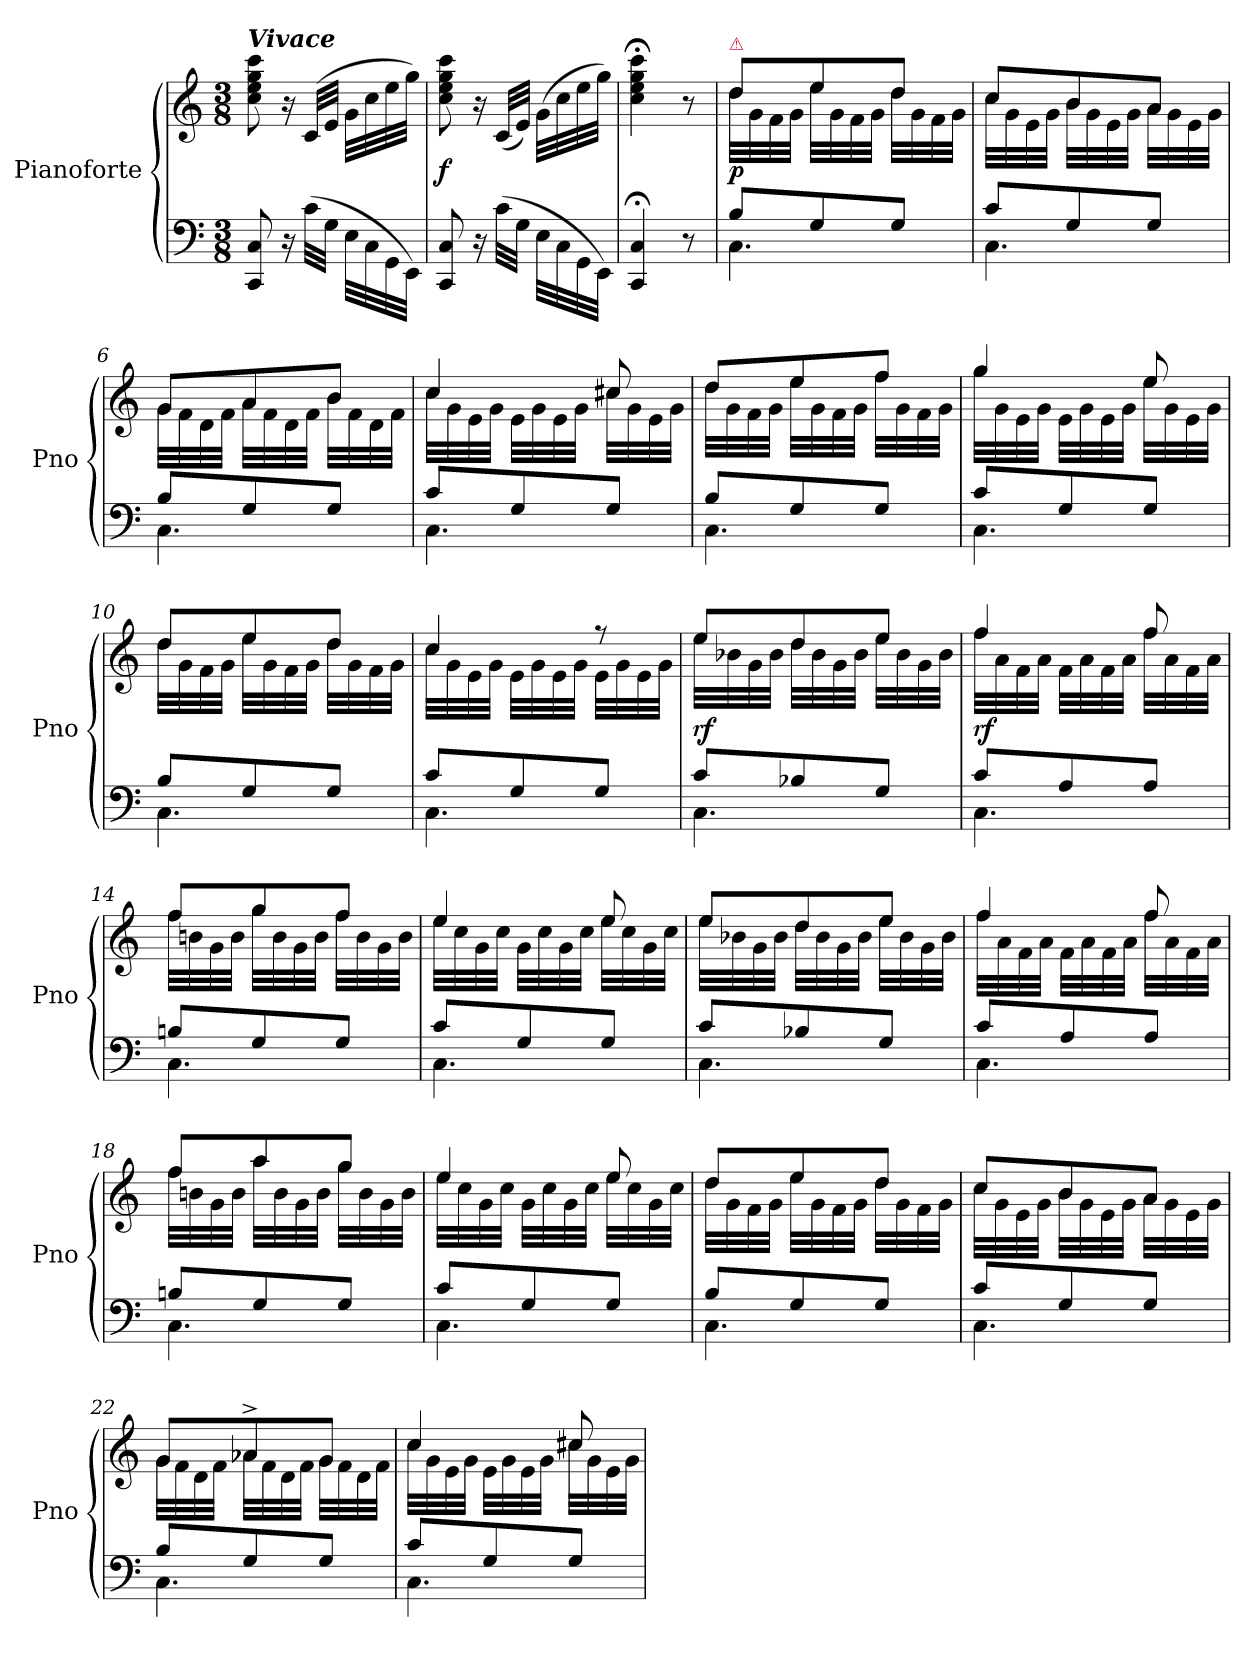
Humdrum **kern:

**kern	**kern	**dynam
*part2	*part1	*part1
*staff2	*staff1	*staff1
*I"Pianoforte	*I"Pianoforte	*
*I'Pno	*I'Pno	*
*clefF4	*clefG2	*
*k[]	*k[]	*
*C:	*C:	*
*M3/8	*M3/8	*
=1	=1	=1
!	!LO:TX:a:Bi:t=Vivace	!
8CC/ 8C/	8cc\ 8ee\ 8gg\ 8ccc\	.
16r	16r	.
(32c\LLL	(32c/LLL	.
32G\JJJ	32e/JJJ	.
32E\LLL	32g\LLL	.
32C\	32cc\	.
32GG\	32ee\	.
32EE\JJJ)	32gg\JJJ)	.
=2	=2	=2
8CC/ 8C/	8cc\ 8ee\ 8gg\ 8ccc\	f
16r	16r	.
(32c\LLL	(32c/LLL	.
32G\JJJ	32e/JJJ)	.
32E\LLL	(32g\LLL	.
32C\	32cc\	.
32GG\	32ee\	.
32EE\JJJ)	32gg\JJJ)	.
=3	=3	=3
4CC;</ 4C;</	4cc;<\ 4ee;<\ 4gg;<\ 4ccc;<\	.
8r	8r	.
=4	=4	=4
*^	*^	*
!	!	!LO:TX:a:color=crimson:t=⚠	!	!
8B/L	4.C\	8dd/L	32dd\LLL	p
.	.	.	32g\	.
.	.	.	32f\	.
.	.	.	32g\JJJ	.
8G/	.	8ee/	32ee\LLL	.
.	.	.	32g\	.
.	.	.	32f\	.
.	.	.	32g\JJJ	.
8G/J	.	8dd/J	32dd\LLL	.
.	.	.	32g\	.
.	.	.	32f\	.
.	.	.	32g\JJJ	.
=5	=5	=5	=5	=5
8c/L	4.C\	8cc/L	32cc\LLL	.
.	.	.	32g\	.
.	.	.	32e\	.
.	.	.	32g\JJJ	.
8G/	.	8b/	32b\LLL	.
.	.	.	32g\	.
.	.	.	32e\	.
.	.	.	32g\JJJ	.
8G/J	.	8a/J	32a\LLL	.
.	.	.	32g\	.
.	.	.	32e\	.
.	.	.	32g\JJJ	.
=6	=6	=6	=6	=6
8B/L	4.C\	8g/L	32g\LLL	.
.	.	.	32f\	.
.	.	.	32d\	.
.	.	.	32f\JJJ	.
8G/	.	8a/	32a\LLL	.
.	.	.	32f\	.
.	.	.	32d\	.
.	.	.	32f\JJJ	.
8G/J	.	8b/J	32b\LLL	.
.	.	.	32f\	.
.	.	.	32d\	.
.	.	.	32f\JJJ	.
=7	=7	=7	=7	=7
8c/L	4.C\	4cc/	32cc\LLL	.
.	.	.	32g\	.
.	.	.	32e\	.
.	.	.	32g\JJJ	.
8G/	.	.	32e\LLL	.
.	.	.	32g\	.
.	.	.	32e\	.
.	.	.	32g\JJJ	.
8G/J	.	8cc#X/	32cc#X\LLL	.
.	.	.	32g\	.
.	.	.	32e\	.
.	.	.	32g\JJJ	.
=8	=8	=8	=8	=8
8B/L	4.C\	8dd/L	32dd\LLL	.
.	.	.	32g\	.
.	.	.	32f\	.
.	.	.	32g\JJJ	.
8G/	.	8ee/	32ee\LLL	.
.	.	.	32g\	.
.	.	.	32f\	.
.	.	.	32g\JJJ	.
8G/J	.	8ff/J	32ff\LLL	.
.	.	.	32g\	.
.	.	.	32f\	.
.	.	.	32g\JJJ	.
=9	=9	=9	=9	=9
8c/L	4.C\	4gg/	32gg\LLL	.
.	.	.	32g\	.
.	.	.	32e\	.
.	.	.	32g\JJJ	.
8G/	.	.	32e\LLL	.
.	.	.	32g\	.
.	.	.	32e\	.
.	.	.	32g\JJJ	.
8G/J	.	8ee/	32ee\LLL	.
.	.	.	32g\	.
.	.	.	32e\	.
.	.	.	32g\JJJ	.
=10	=10	=10	=10	=10
8B/L	4.C\	8dd/L	32dd\LLL	.
.	.	.	32g\	.
.	.	.	32f\	.
.	.	.	32g\JJJ	.
8G/	.	8ee/	32ee\LLL	.
.	.	.	32g\	.
.	.	.	32f\	.
.	.	.	32g\JJJ	.
8G/J	.	8dd/J	32dd\LLL	.
.	.	.	32g\	.
.	.	.	32f\	.
.	.	.	32g\JJJ	.
=11	=11	=11	=11	=11
8c/L	4.C\	4cc/	32cc\LLL	.
.	.	.	32g\	.
.	.	.	32e\	.
.	.	.	32g\JJJ	.
8G/	.	.	32e\LLL	.
.	.	.	32g\	.
.	.	.	32e\	.
.	.	.	32g\JJJ	.
8G/J	.	8r	32e\LLL	.
.	.	.	32g\	.
.	.	.	32e\	.
.	.	.	32g\JJJ	.
=12	=12	=12	=12	=12
8c/L	4.C\	8ee/L	32ee\LLL	rf
.	.	.	32b-X\	.
.	.	.	32g\	.
.	.	.	32b-\JJJ	.
8B-X/	.	8dd/	32dd\LLL	.
.	.	.	32b-\	.
.	.	.	32g\	.
.	.	.	32b-\JJJ	.
8G/J	.	8ee/J	32ee\LLL	.
.	.	.	32b-\	.
.	.	.	32g\	.
.	.	.	32b-\JJJ	.
=13	=13	=13	=13	=13
8c/L	4.C\	4ff/	32ff\LLL	rf
.	.	.	32a\	.
.	.	.	32f\	.
.	.	.	32a\JJJ	.
8A/	.	.	32f\LLL	.
.	.	.	32a\	.
.	.	.	32f\	.
.	.	.	32a\JJJ	.
8A/J	.	8ff/	32ff\LLL	.
.	.	.	32a\	.
.	.	.	32f\	.
.	.	.	32a\JJJ	.
=14	=14	=14	=14	=14
8Bn/L	4.C\	8ff/L	32ff\LLL	.
.	.	.	32bn\	.
.	.	.	32g\	.
.	.	.	32b\JJJ	.
8G/	.	8gg/	32gg\LLL	.
.	.	.	32b\	.
.	.	.	32g\	.
.	.	.	32b\JJJ	.
8G/J	.	8ff/J	32ff\LLL	.
.	.	.	32b\	.
.	.	.	32g\	.
.	.	.	32b\JJJ	.
=15	=15	=15	=15	=15
8c/L	4.C\	4ee/	32ee\LLL	.
.	.	.	32cc\	.
.	.	.	32g\	.
.	.	.	32cc\JJJ	.
8G/	.	.	32g\LLL	.
.	.	.	32cc\	.
.	.	.	32g\	.
.	.	.	32cc\JJJ	.
8G/J	.	8ee/	32ee\LLL	.
.	.	.	32cc\	.
.	.	.	32g\	.
.	.	.	32cc\JJJ	.
=16	=16	=16	=16	=16
8c/L	4.C\	8ee/L	32ee\LLL	.
.	.	.	32b-X\	.
.	.	.	32g\	.
.	.	.	32b-\JJJ	.
8B-X/	.	8dd/	32dd\LLL	.
.	.	.	32b-\	.
.	.	.	32g\	.
.	.	.	32b-\JJJ	.
8G/J	.	8ee/J	32ee\LLL	.
.	.	.	32b-\	.
.	.	.	32g\	.
.	.	.	32b-\JJJ	.
=17	=17	=17	=17	=17
8c/L	4.C\	4ff/	32ff\LLL	.
.	.	.	32a\	.
.	.	.	32f\	.
.	.	.	32a\JJJ	.
8A/	.	.	32f\LLL	.
.	.	.	32a\	.
.	.	.	32f\	.
.	.	.	32a\JJJ	.
8A/J	.	8ff/	32ff\LLL	.
.	.	.	32a\	.
.	.	.	32f\	.
.	.	.	32a\JJJ	.
=18	=18	=18	=18	=18
8Bn/L	4.C\	8ff/L	32ff\LLL	.
.	.	.	32bn\	.
.	.	.	32g\	.
.	.	.	32b\JJJ	.
8G/	.	8aa/	32aa\LLL	.
.	.	.	32b\	.
.	.	.	32g\	.
.	.	.	32b\JJJ	.
8G/J	.	8gg/J	32gg\LLL	.
.	.	.	32b\	.
.	.	.	32g\	.
.	.	.	32b\JJJ	.
=19	=19	=19	=19	=19
8c/L	4.C\	4ee/	32ee\LLL	.
.	.	.	32cc\	.
.	.	.	32g\	.
.	.	.	32cc\JJJ	.
8G/	.	.	32g\LLL	.
.	.	.	32cc\	.
.	.	.	32g\	.
.	.	.	32cc\JJJ	.
8G/J	.	8ee/	32ee\LLL	.
.	.	.	32cc\	.
.	.	.	32g\	.
.	.	.	32cc\JJJ	.
=20	=20	=20	=20	=20
8B/L	4.C\	8dd/L	32dd\LLL	.
.	.	.	32g\	.
.	.	.	32f\	.
.	.	.	32g\JJJ	.
8G/	.	8ee/	32ee\LLL	.
.	.	.	32g\	.
.	.	.	32f\	.
.	.	.	32g\JJJ	.
8G/J	.	8dd/J	32dd\LLL	.
.	.	.	32g\	.
.	.	.	32f\	.
.	.	.	32g\JJJ	.
=21	=21	=21	=21	=21
8c/L	4.C\	8cc/L	32cc\LLL	.
.	.	.	32g\	.
.	.	.	32e\	.
.	.	.	32g\JJJ	.
8G/	.	8b/	32b\LLL	.
.	.	.	32g\	.
.	.	.	32e\	.
.	.	.	32g\JJJ	.
8G/J	.	8a/J	32a\LLL	.
.	.	.	32g\	.
.	.	.	32e\	.
.	.	.	32g\JJJ	.
=22	=22	=22	=22	=22
8B/L	4.C\	8g/L	32g\LLL	.
.	.	.	32f\	.
.	.	.	32d\	.
.	.	.	32f\JJJ	.
8G/	.	8a-X^/	32a-X\LLL	.
.	.	.	32f\	.
.	.	.	32d\	.
.	.	.	32f\JJJ	.
8G/J	.	8g/J	32g\LLL	.
.	.	.	32f\	.
.	.	.	32d\	.
.	.	.	32f\JJJ	.
=23	=23	=23	=23	=23
8c/L	4.C\	4cc/	32cc\LLL	.
.	.	.	32g\	.
.	.	.	32e\	.
.	.	.	32g\JJJ	.
8G/	.	.	32e\LLL	.
.	.	.	32g\	.
.	.	.	32e\	.
.	.	.	32g\JJJ	.
8G/J	.	8cc#X/	32cc#X\LLL	.
.	.	.	32g\	.
.	.	.	32e\	.
.	.	.	32g\JJJ	.
*v	*v	*	*	*
*	*v	*v	*
=	=	=
*-	*-	*-
